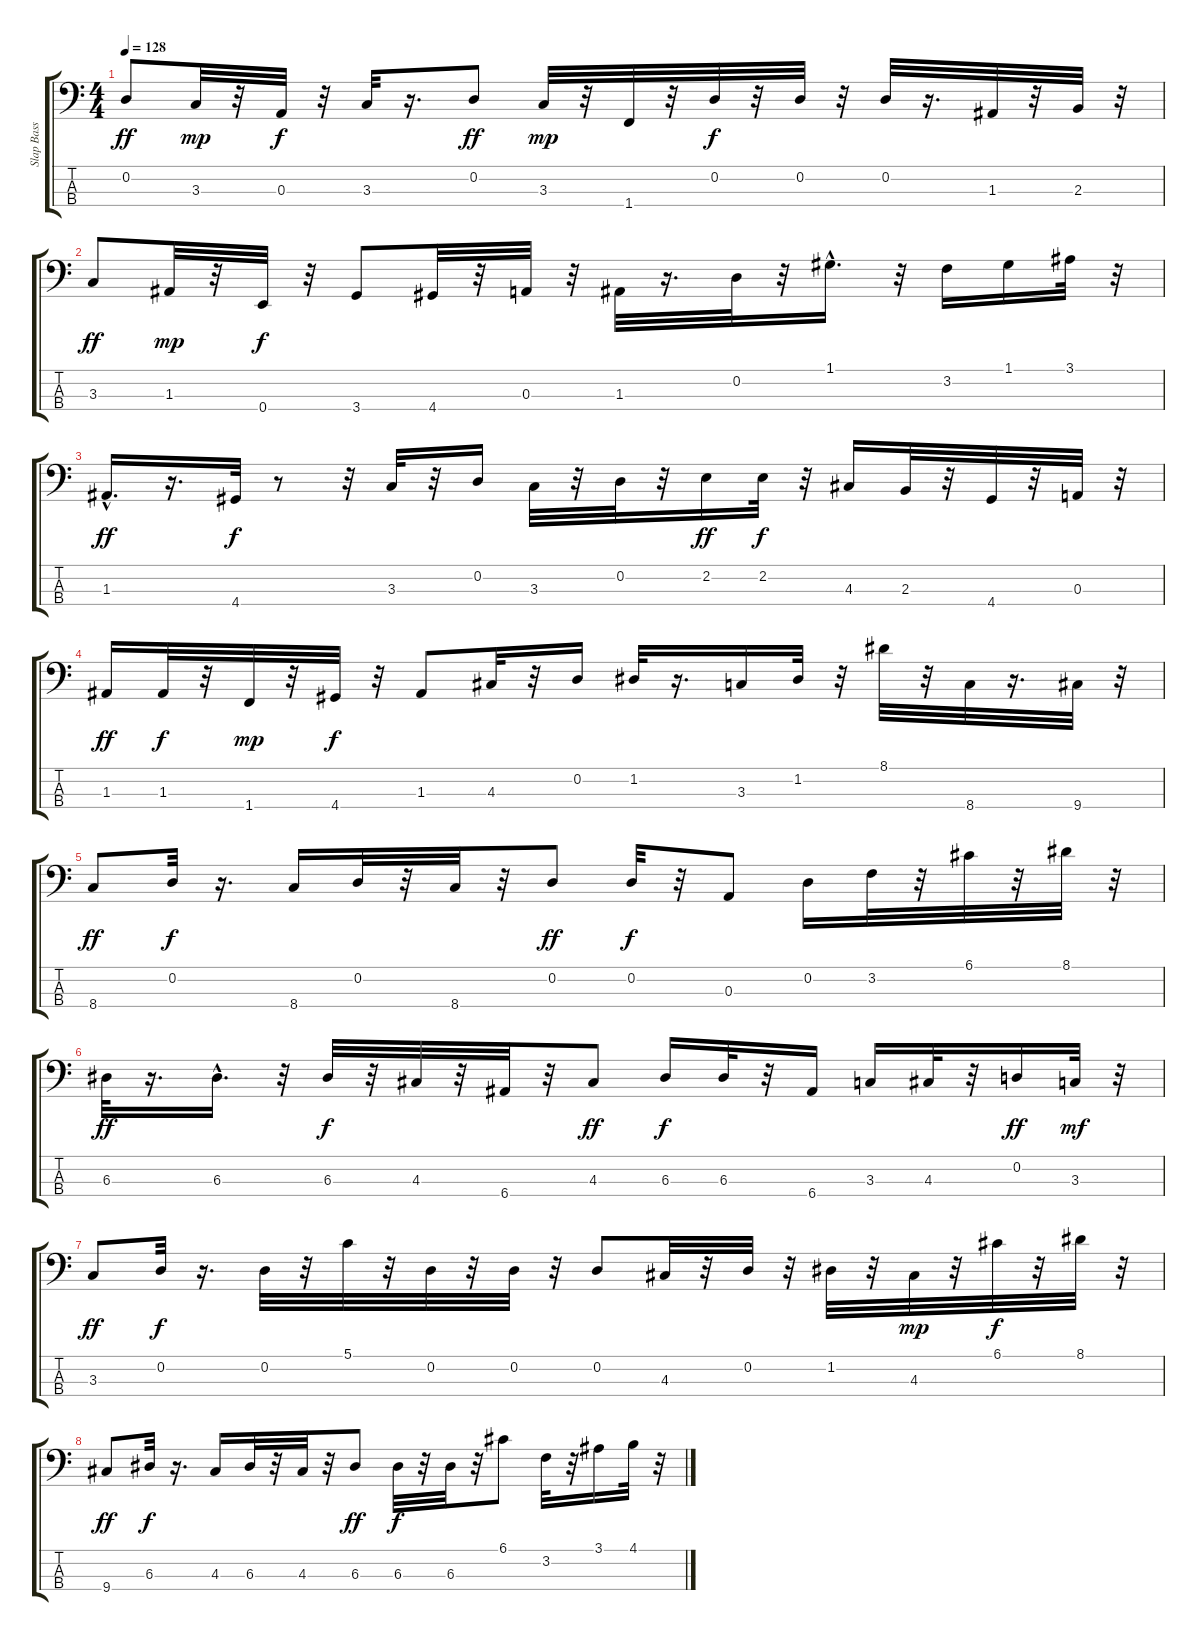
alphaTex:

\track ("Slap Bass 1" "Slap Bass ") {instrument slapbass1}
\staff {score tabs}
\tuning (G2 D2 A1 E1) {hide}
\ts (4 4)
\tempo 128
\clef f4
\ks c
0.2.8{dy ff} 3.3.32{dy mp} r.32 0.3.32{dy f} r.32 3.3.32 r.16{d} 0.2.8{dy ff} 3.3.32{dy mp} r.32 1.4.32 r.32 0.2.32{dy f} r.32 0.2.32 r.32 0.2.32 r.16{d} 1.3.32 r.32 2.3.32 r.32 |
3.3.8{dy ff} 1.3.32{dy mp} r.32 0.4.32{dy f} r.32 3.4.8 4.4.32 r.32 0.3.32 r.32 1.3.32 r.16{d} 0.2.32 r.32 1.1{hac}.16{d} r.32 3.2.16 1.1.16 3.1.32 r.32 |
1.3{hac}.16{d dy ff} r.16{d} 4.4.32{dy f} r.8 r.32 3.3.32 r.32 0.2.16 3.3.32 r.32 0.2.32 r.32 2.2.16{dy ff} 2.2.32{dy f} r.32 4.3.16 2.3.32 r.32 4.4.32 r.32 0.3.32 r.32 |
1.3.16{dy ff} 1.3.32{dy f} r.32 1.4.32{dy mp} r.32 4.4.32{dy f} r.32 1.3.8 4.3.32 r.32 0.2.16 1.2.32 r.16{d} 3.3.16 1.2.32 r.32 8.1.32 r.32 8.4.32 r.16{d} 9.4.32 r.32 |
8.4.8{dy ff} 0.2.32{dy f} r.16{d} 8.4.16 0.2.32 r.32 8.4.32 r.32 0.2.8{dy ff} 0.2.32{dy f} r.32 0.3.8 0.2.16 3.2.32 r.32 6.1.32 r.32 8.1.32 r.32 |
6.3.32{dy ff} r.16{d} 6.3{hac}.16{d} r.32 6.3.32{dy f} r.32 4.3.32 r.32 6.4.32 r.32 4.3.8{dy ff} 6.3.16{dy f} 6.3.32 r.32 6.4.16 3.3.16 4.3.32 r.32 0.2.16{dy ff} 3.3.32{dy mf} r.32 |
3.3.8{dy ff} 0.2.32{dy f} r.16{d} 0.2.32 r.32 5.1.32 r.32 0.2.32 r.32 0.2.32 r.32 0.2.8 4.3.32 r.32 0.2.32 r.32 1.2.32 r.32 4.3.32{dy mp} r.32 6.1.32{dy f} r.32 8.1.32 r.32 |
9.4.8{dy ff} 6.3.32{dy f} r.16{d} 4.3.16 6.3.32 r.32 4.3.32 r.32 6.3.8{dy ff} 6.3.32{dy f} r.32 6.3.32 r.32 6.1.8 3.2.32 r.32 3.1.16 4.1.32 r.32
